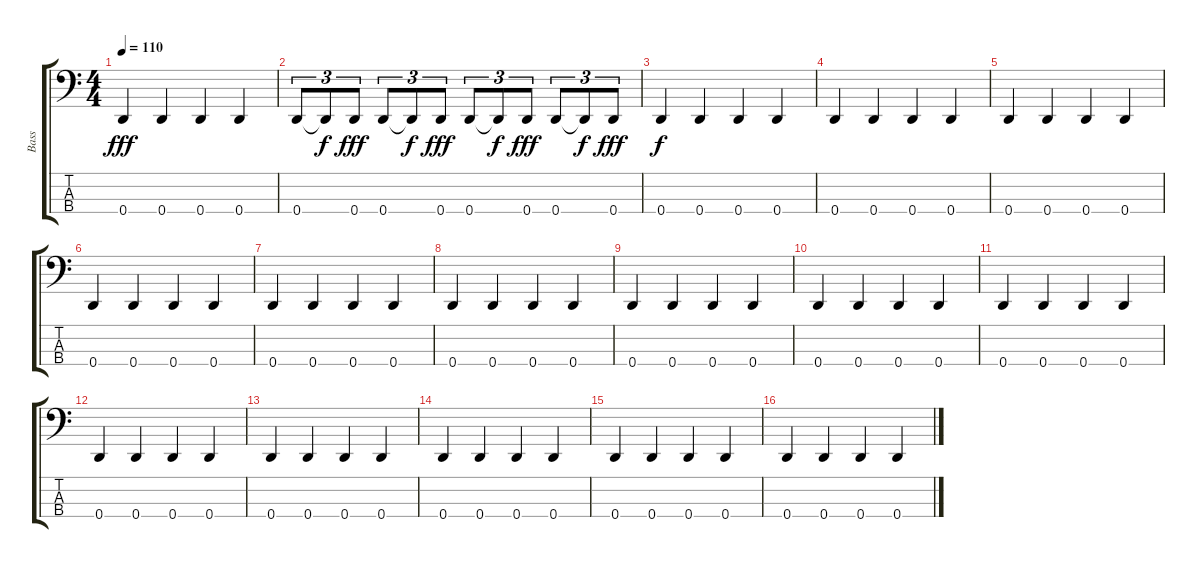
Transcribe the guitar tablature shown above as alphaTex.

\track ("Bass" "Bass") {instrument electricbassfinger}
\staff {score tabs}
\tuning (F2 C2 G1 D1) {hide}
\ts (4 4)
\tempo 110
\clef f4
\ks c
0.4.4{dy fff} 0.4.4 0.4.4 0.4.4 |
0.4.8{tu (3 2)} 0.4{t}.8{tu (3 2) dy f} 0.4.8{tu (3 2) dy fff} 0.4.8{tu (3 2)} 0.4{t}.8{tu (3 2) dy f} 0.4.8{tu (3 2) dy fff} 0.4.8{tu (3 2)} 0.4{t}.8{tu (3 2) dy f} 0.4.8{tu (3 2) dy fff} 0.4.8{tu (3 2)} 0.4{t}.8{tu (3 2) dy f} 0.4.8{tu (3 2) dy fff} |
0.4.4{dy f} 0.4.4 0.4.4 0.4.4 |
0.4.4 0.4.4 0.4.4 0.4.4 |
0.4.4 0.4.4 0.4.4 0.4.4 |
0.4.4 0.4.4 0.4.4 0.4.4 |
0.4.4 0.4.4 0.4.4 0.4.4 |
0.4.4 0.4.4 0.4.4 0.4.4 |
0.4.4 0.4.4 0.4.4 0.4.4 |
0.4.4 0.4.4 0.4.4 0.4.4 |
0.4.4 0.4.4 0.4.4 0.4.4 |
0.4.4 0.4.4 0.4.4 0.4.4 |
0.4.4 0.4.4 0.4.4 0.4.4 |
0.4.4 0.4.4 0.4.4 0.4.4 |
0.4.4 0.4.4 0.4.4 0.4.4 |
0.4.4 0.4.4 0.4.4 0.4.4
